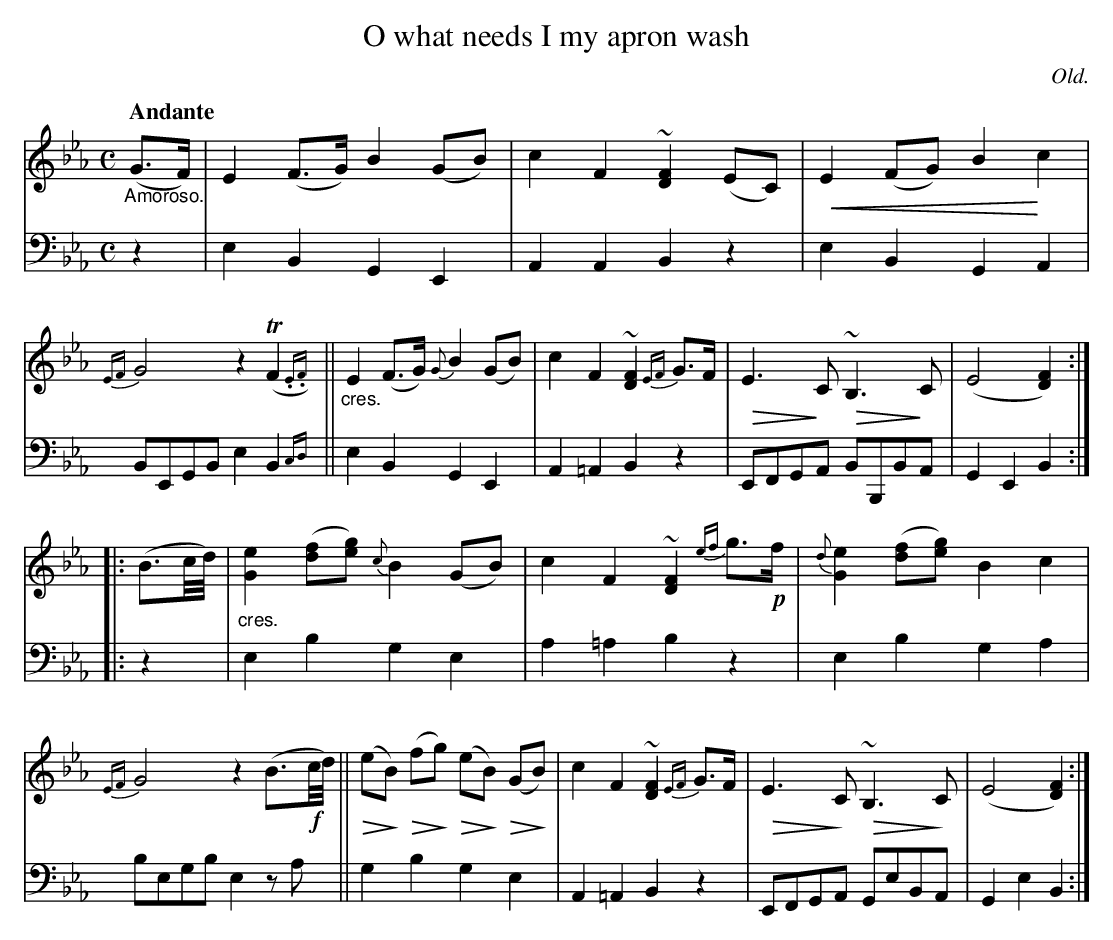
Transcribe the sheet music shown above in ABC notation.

X:1
T: O what needs I my apron wash
O: Old.
U: p=!crescendo(!
U: P=!crescendo)!
U: Q=!diminuendo(!
U: q=!diminuendo)!
M: C
L: 1/8
Q: "Andante"
K: Eb
V: 1 staves=2
"_Amoroso."(G>F) |\
E2 (F>G) B2 (GB) | c2 F2 ~[F2D2] (EC) | pE2 (FG) B2 Pc2 | {EF}G4 z2(TF2{.E.F}) ||\
"_cres."E2 (F>G) {G}B2 (GB) | c2 F2 ~[F2D2] {EF}G>F | QE3 qC Q~B,3 qC | (E4 [F2D2]) :|
|: (B3/c//d//) |"_cres."\
[e2G2] ([fd][ge]) {c}B2 (GB) | c2 F2 ~[F2D2] {ef}g>!p!f | {d}[e2G2] ([fd][ge]) B2 c2 | {EF}G4 z2 (B3/!f!c//d//) ||\
(QeqB) (Qfqg) (QeqB) (QGqB) | c2 F2 ~[F2D2] {EF}G>F | QE3 qC ~QB,3 qC | (E4 [F2D2]) :|
V: 2 clef=bass middle=d
z2 |\
e2B2 G2E2 | A2A2 B2z2 | e2B2 G2A2 | BEGB e2B2{cd} ||\
e2B2 G2E2 | A2=A2 B2z2 | EFGA BB,BA | G2E2 B2 :|
|: z2 |\
e2b2 g2e2 | a2=a2 b2z2 | e2b2 g2a2 | begb e2 za ||\
g2b2 g2e2 | A2=A2 B2z2 | EFGA GeBA | G2e2 B2 :|
